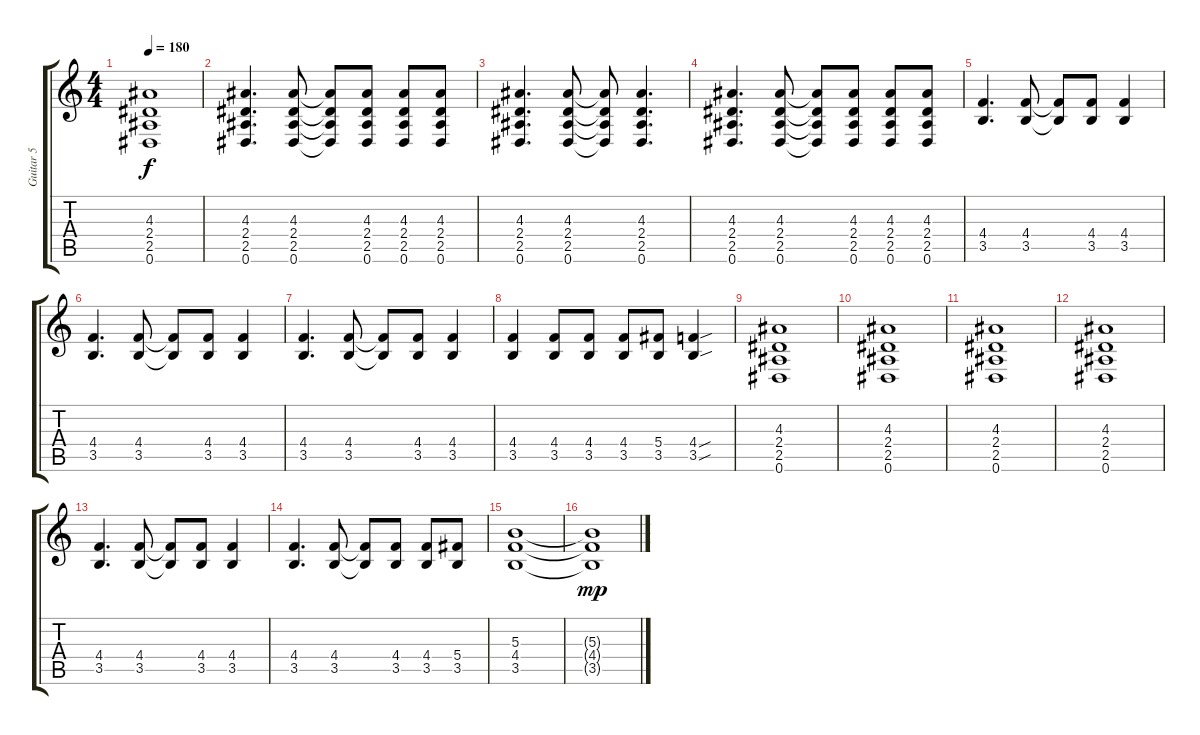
\track ("Guitar 5" "Guitar 5") {instrument distortionguitar}
\staff {score tabs}
\tuning (Eb4 Bb3 Gb3 Db3 Ab2 Eb2) {hide}
\ts (4 4)
\tempo 180
\clef g2
\ks c
(4.3 2.4 2.5 0.6).1{dy f} |
(4.3 2.4 2.5 0.6).4{d} (4.3 2.4 2.5 0.6).8 (4.3{t} 2.4{t} 2.5{t} 0.6{t}).8 (4.3 2.4 2.5 0.6).8 (4.3 2.4 2.5 0.6).8 (4.3 2.4 2.5 0.6).8 |
(4.3 2.4 2.5 0.6).4{d} (4.3 2.4 2.5 0.6).8 (4.3{t} 2.4{t} 2.5{t} 0.6{t}).8 (4.3 2.4 2.5 0.6).4{d} |
(4.3 2.4 2.5 0.6).4{d} (4.3 2.4 2.5 0.6).8 (4.3{t} 2.4{t} 2.5{t} 0.6{t}).8 (4.3 2.4 2.5 0.6).8 (4.3 2.4 2.5 0.6).8 (4.3 2.4 2.5 0.6).8 |
(4.4 3.5).4{d} (4.4 3.5).8 (4.4{t} 3.5{t}).8 (4.4 3.5).8 (4.4 3.5).4 |
(4.4 3.5).4{d} (4.4 3.5).8 (4.4{t} 3.5{t}).8 (4.4 3.5).8 (4.4 3.5).4 |
(4.4 3.5).4{d} (4.4 3.5).8 (4.4{t} 3.5{t}).8 (4.4 3.5).8 (4.4 3.5).4 |
(4.4 3.5).4 (4.4 3.5).8 (4.4 3.5).8 (4.4 3.5).8 (5.4 3.5).8 (4.4{sou} 3.5{sou}).4 |
(4.3 2.4 2.5 0.6).1 |
(4.3 2.4 2.5 0.6).1 |
(4.3 2.4 2.5 0.6).1 |
(4.3 2.4 2.5 0.6).1 |
(4.4 3.5).4{d} (4.4 3.5).8 (4.4{t} 3.5{t}).8 (4.4 3.5).8 (4.4 3.5).4 |
(4.4 3.5).4{d} (4.4 3.5).8 (4.4{t} 3.5{t}).8 (4.4 3.5).8 (4.4 3.5).8 (5.4 3.5).8 |
(5.3 4.4 3.5).1 |
(5.3{t} 4.4{t} 3.5{t}).1{dy mp}
